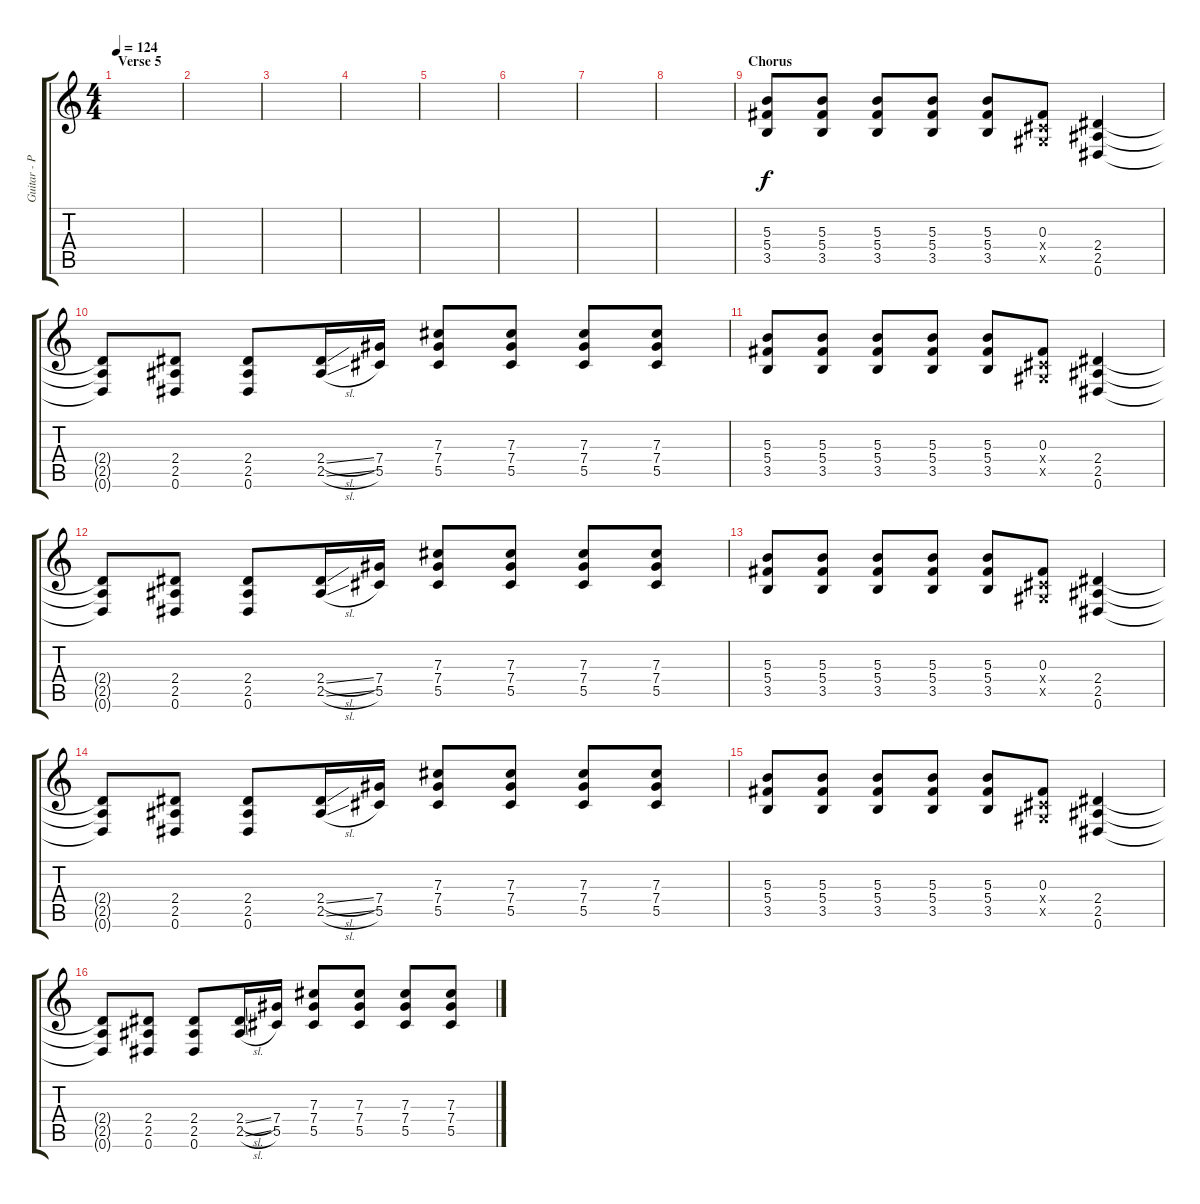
\track ("Guitar - Pat Callahan" "Guitar - P") {instrument distortionguitar}
\staff {score tabs}
\tuning (Eb4 Bb3 Gb3 Db3 Ab2 Eb2) {hide}
\ts (4 4)
\section ("" "Verse 5")
\tempo 124
\clef g2
\ks c
|
|
|
|
|
|
|
|
\section ("" "Chorus")
(5.3 5.4 3.5).8{dy f instrument distortionguitar} (5.3 5.4 3.5).8 (5.3 5.4 3.5).8 (5.3 5.4 3.5).8 (5.3 5.4 3.5).8 (0.3 0.4{x} 0.5{x}).8 (2.4 2.5 0.6).4 |
(2.4{t} 2.5{t} 0.6{t}).8 (2.4 2.5 0.6).8 (2.4 2.5 0.6).8 (2.4{sl} 2.5{sl}).16 (7.4 5.5).16 (7.3 7.4 5.5).8 (7.3 7.4 5.5).8 (7.3 7.4 5.5).8 (7.3 7.4 5.5).8 |
(5.3 5.4 3.5).8 (5.3 5.4 3.5).8 (5.3 5.4 3.5).8 (5.3 5.4 3.5).8 (5.3 5.4 3.5).8 (0.3 0.4{x} 0.5{x}).8 (2.4 2.5 0.6).4 |
(2.4{t} 2.5{t} 0.6{t}).8 (2.4 2.5 0.6).8 (2.4 2.5 0.6).8 (2.4{sl} 2.5{sl}).16 (7.4 5.5).16 (7.3 7.4 5.5).8 (7.3 7.4 5.5).8 (7.3 7.4 5.5).8 (7.3 7.4 5.5).8 |
(5.3 5.4 3.5).8 (5.3 5.4 3.5).8 (5.3 5.4 3.5).8 (5.3 5.4 3.5).8 (5.3 5.4 3.5).8 (0.3 0.4{x} 0.5{x}).8 (2.4 2.5 0.6).4 |
(2.4{t} 2.5{t} 0.6{t}).8 (2.4 2.5 0.6).8 (2.4 2.5 0.6).8 (2.4{sl} 2.5{sl}).16 (7.4 5.5).16 (7.3 7.4 5.5).8 (7.3 7.4 5.5).8 (7.3 7.4 5.5).8 (7.3 7.4 5.5).8 |
(5.3 5.4 3.5).8 (5.3 5.4 3.5).8 (5.3 5.4 3.5).8 (5.3 5.4 3.5).8 (5.3 5.4 3.5).8 (0.3 0.4{x} 0.5{x}).8 (2.4 2.5 0.6).4 |
(2.4{t} 2.5{t} 0.6{t}).8 (2.4 2.5 0.6).8 (2.4 2.5 0.6).8 (2.4{sl} 2.5{sl}).16 (7.4 5.5).16 (7.3 7.4 5.5).8 (7.3 7.4 5.5).8 (7.3 7.4 5.5).8 (7.3 7.4 5.5).8
